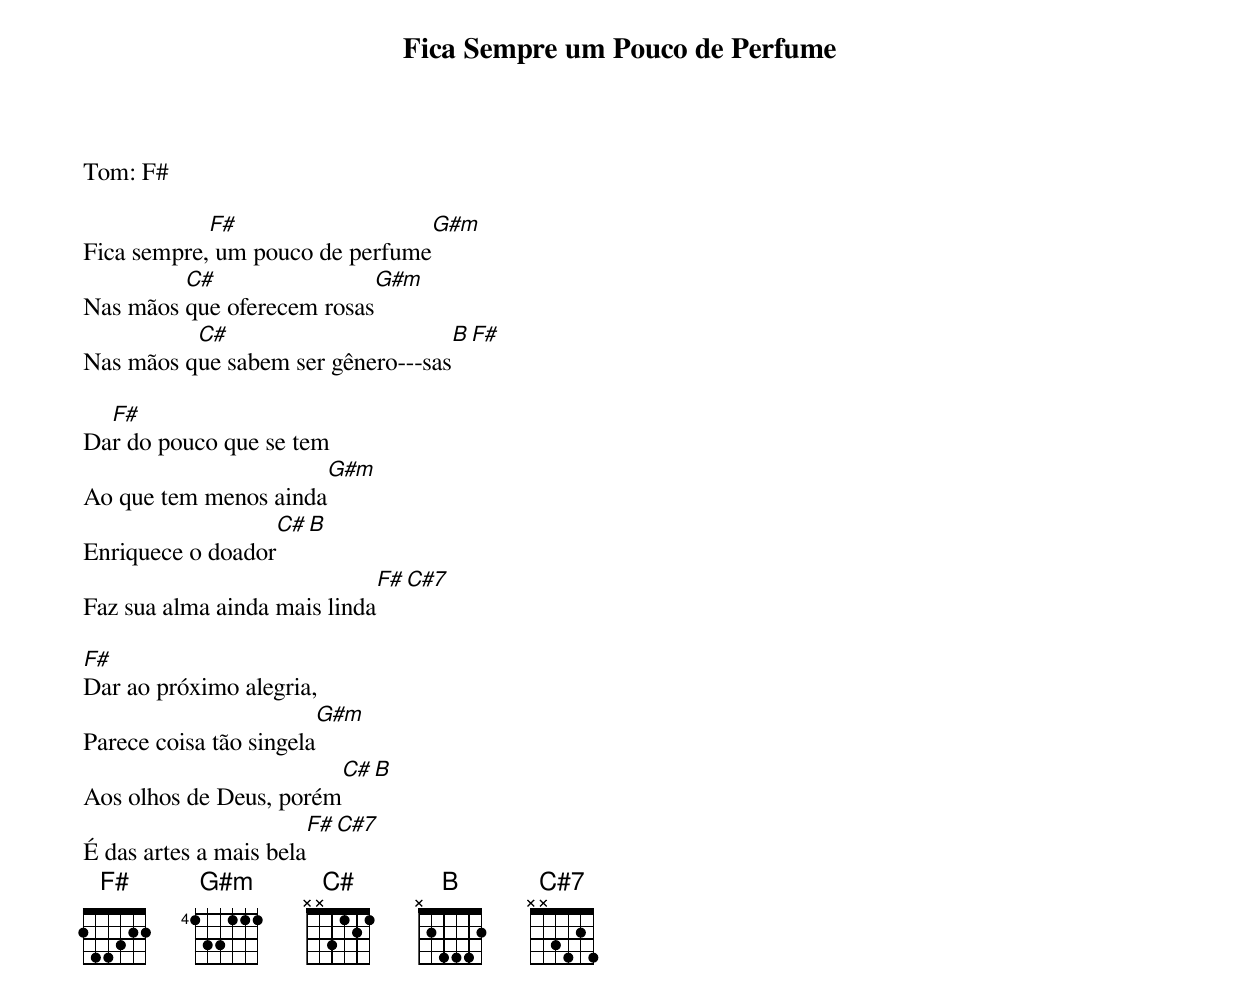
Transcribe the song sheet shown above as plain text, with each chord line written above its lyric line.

Fica Sempre um Pouco de Perfume
Tom: F#

            F#                                        G#m
Fica sempre, um pouco de perfume
         C#                                G#m
Nas mãos que oferecem rosas
          C#                                           B      F#
Nas mãos que sabem ser gênero---sas

  F#
Dar do pouco que se tem
                                 G#m
Ao que tem menos ainda
                               C#    B
Enriquece o doador
                                              F#      C#7
Faz sua alma ainda mais linda

F#
Dar ao próximo alegria,
                                 G#m
Parece coisa tão singela
                                          C#    B
Aos olhos de Deus, porém
                                    F#   C#7
É das artes a mais bela
